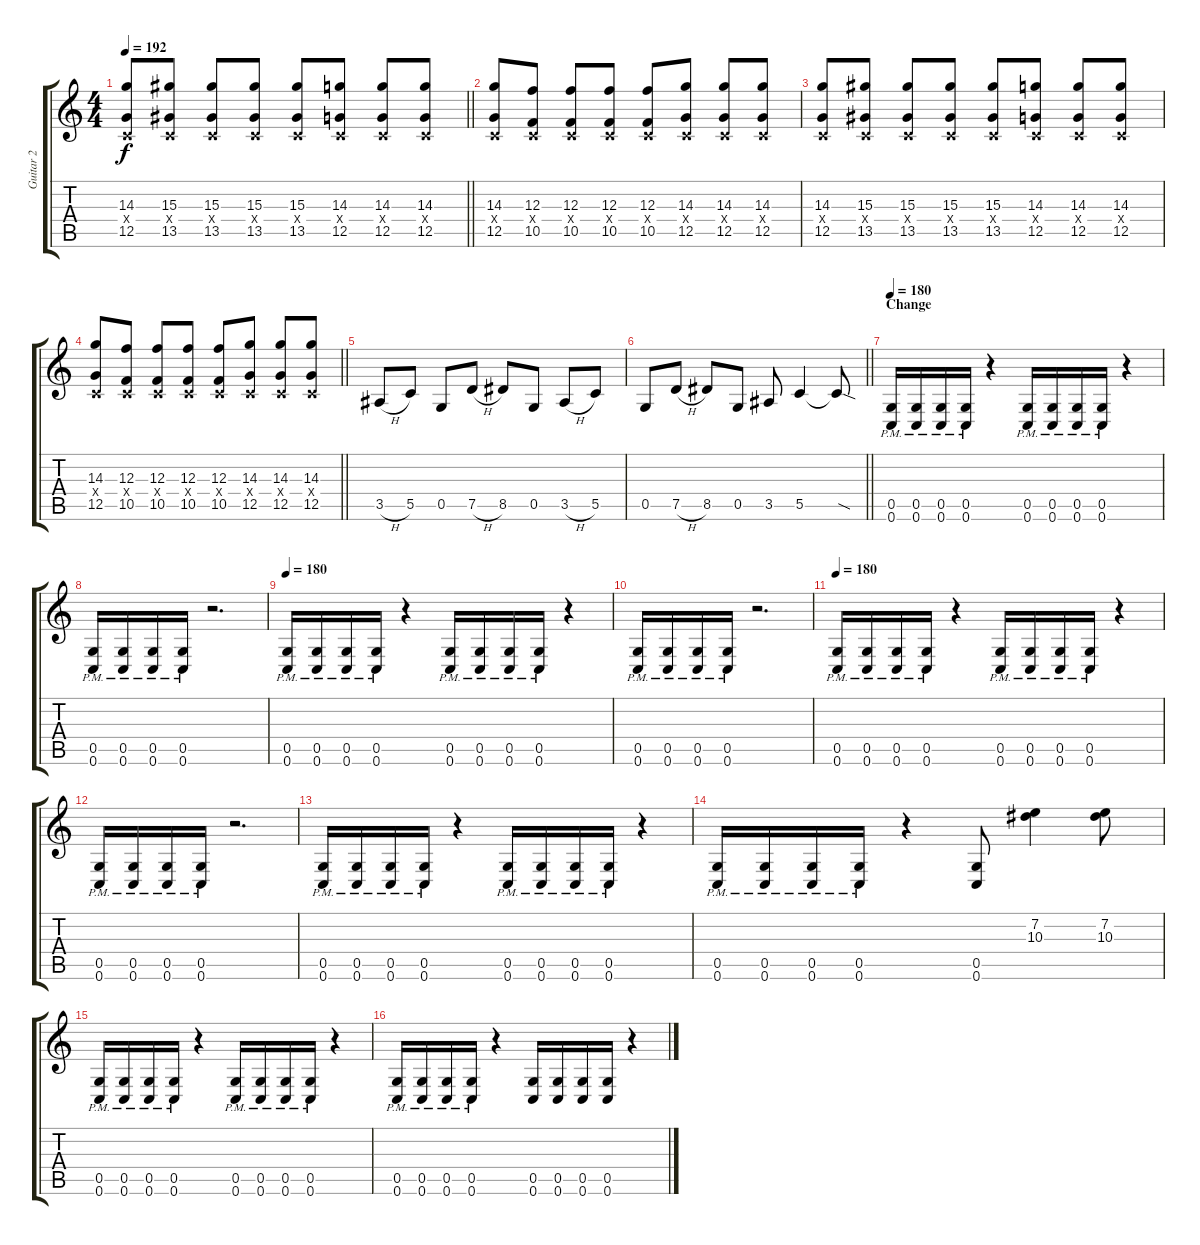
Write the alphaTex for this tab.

\track ("Guitar 2" "Guitar 2") {instrument distortionguitar}
\staff {score tabs}
\tuning (D4 A3 F3 C3 G2 C2) {hide}
\ts (4 4)
\tempo 192
\clef g2
\barLineRight lightlight
\ks c
(14.3 0.4{x} 12.5).8{dy f} (15.3 0.4{x} 13.5).8 (15.3 0.4{x} 13.5).8 (15.3 0.4{x} 13.5).8 (15.3 0.4{x} 13.5).8 (14.3 0.4{x} 12.5).8 (14.3 0.4{x} 12.5).8 (14.3 0.4{x} 12.5).8 |
(14.3 0.4{x} 12.5).8 (12.3 0.4{x} 10.5).8 (12.3 0.4{x} 10.5).8 (12.3 0.4{x} 10.5).8 (12.3 0.4{x} 10.5).8 (14.3 0.4{x} 12.5).8 (14.3 0.4{x} 12.5).8 (14.3 0.4{x} 12.5).8 |
(14.3 0.4{x} 12.5).8 (15.3 0.4{x} 13.5).8 (15.3 0.4{x} 13.5).8 (15.3 0.4{x} 13.5).8 (15.3 0.4{x} 13.5).8 (14.3 0.4{x} 12.5).8 (14.3 0.4{x} 12.5).8 (14.3 0.4{x} 12.5).8 |
\barLineRight lightlight
(14.3 0.4{x} 12.5).8 (12.3 0.4{x} 10.5).8 (12.3 0.4{x} 10.5).8 (12.3 0.4{x} 10.5).8 (12.3 0.4{x} 10.5).8 (14.3 0.4{x} 12.5).8 (14.3 0.4{x} 12.5).8 (14.3 0.4{x} 12.5).8 |
3.5{h}.8 5.5.8 0.5.8 7.5{h}.8 8.5.8 0.5.8 3.5{h}.8 5.5.8 |
\barLineRight lightlight
0.5.8 7.5{h}.8 8.5.8 0.5.8 3.5.8 5.5.4 5.5{sod t}.8 |
\section ("" "Change")
\tempo 180
(0.5{pm} 0.6{pm}).16 (0.5{pm} 0.6{pm}).16 (0.5{pm} 0.6{pm}).16 (0.5{pm} 0.6{pm}).16 r.4 (0.5{pm} 0.6{pm}).16 (0.5{pm} 0.6{pm}).16 (0.5{pm} 0.6{pm}).16 (0.5{pm} 0.6{pm}).16 r.4 |
(0.5{pm} 0.6{pm}).16 (0.5{pm} 0.6{pm}).16 (0.5{pm} 0.6{pm}).16 (0.5{pm} 0.6{pm}).16 r.2{d} |
\tempo 180
(0.5{pm} 0.6{pm}).16 (0.5{pm} 0.6{pm}).16 (0.5{pm} 0.6{pm}).16 (0.5{pm} 0.6{pm}).16 r.4 (0.5{pm} 0.6{pm}).16 (0.5{pm} 0.6{pm}).16 (0.5{pm} 0.6{pm}).16 (0.5{pm} 0.6{pm}).16 r.4 |
(0.5{pm} 0.6{pm}).16 (0.5{pm} 0.6{pm}).16 (0.5{pm} 0.6{pm}).16 (0.5{pm} 0.6{pm}).16 r.2{d} |
\tempo 180
(0.5{pm} 0.6{pm}).16 (0.5{pm} 0.6{pm}).16 (0.5{pm} 0.6{pm}).16 (0.5{pm} 0.6{pm}).16 r.4 (0.5{pm} 0.6{pm}).16 (0.5{pm} 0.6{pm}).16 (0.5{pm} 0.6{pm}).16 (0.5{pm} 0.6{pm}).16 r.4 |
(0.5{pm} 0.6{pm}).16 (0.5{pm} 0.6{pm}).16 (0.5{pm} 0.6{pm}).16 (0.5{pm} 0.6{pm}).16 r.2{d} |
(0.5{pm} 0.6{pm}).16 (0.5{pm} 0.6{pm}).16 (0.5{pm} 0.6{pm}).16 (0.5{pm} 0.6{pm}).16 r.4 (0.5{pm} 0.6{pm}).16 (0.5{pm} 0.6{pm}).16 (0.5{pm} 0.6{pm}).16 (0.5{pm} 0.6{pm}).16 r.4 |
(0.5{pm} 0.6{pm}).16 (0.5{pm} 0.6{pm}).16 (0.5{pm} 0.6{pm}).16 (0.5{pm} 0.6{pm}).16 r.4 (0.5 0.6).8 (7.2 10.3).4 (7.2 10.3).8 |
(0.5{pm} 0.6{pm}).16 (0.5{pm} 0.6{pm}).16 (0.5{pm} 0.6{pm}).16 (0.5{pm} 0.6{pm}).16 r.4 (0.5{pm} 0.6{pm}).16 (0.5{pm} 0.6{pm}).16 (0.5{pm} 0.6{pm}).16 (0.5{pm} 0.6{pm}).16 r.4 |
(0.5{pm} 0.6{pm}).16 (0.5{pm} 0.6{pm}).16 (0.5{pm} 0.6{pm}).16 (0.5{pm} 0.6{pm}).16 r.4 (0.5 0.6).16 (0.5 0.6).16 (0.5 0.6).16 (0.5 0.6).16 r.4
